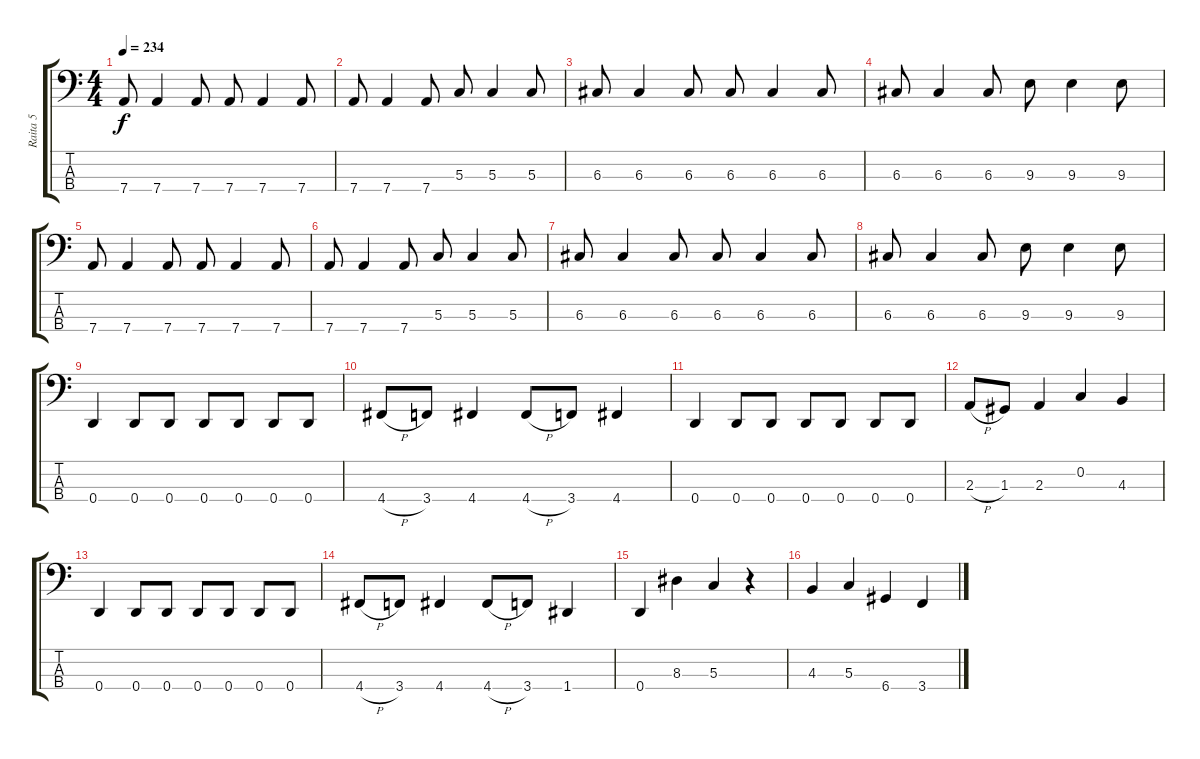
\track ("Raita 5" "Raita 5") {instrument electricbassfinger}
\staff {score tabs}
\tuning (F2 C2 G1 D1) {hide}
\ts (4 4)
\tempo 234
\clef f4
\ks c
7.4.8{dy f} 7.4.4 7.4.8 7.4.8 7.4.4 7.4.8 |
7.4.8 7.4.4 7.4.8 5.3.8 5.3.4 5.3.8 |
6.3.8 6.3.4 6.3.8 6.3.8 6.3.4 6.3.8 |
6.3.8 6.3.4 6.3.8 9.3.8 9.3.4 9.3.8 |
7.4.8 7.4.4 7.4.8 7.4.8 7.4.4 7.4.8 |
7.4.8 7.4.4 7.4.8 5.3.8 5.3.4 5.3.8 |
6.3.8 6.3.4 6.3.8 6.3.8 6.3.4 6.3.8 |
6.3.8 6.3.4 6.3.8 9.3.8 9.3.4 9.3.8 |
0.4.4 0.4.8 0.4.8 0.4.8 0.4.8 0.4.8 0.4.8 |
4.4{h}.8 3.4.8 4.4.4 4.4{h}.8 3.4.8 4.4.4 |
0.4.4 0.4.8 0.4.8 0.4.8 0.4.8 0.4.8 0.4.8 |
2.3{h}.8 1.3.8 2.3.4 0.2.4 4.3.4 |
0.4.4 0.4.8 0.4.8 0.4.8 0.4.8 0.4.8 0.4.8 |
4.4{h}.8 3.4.8 4.4.4 4.4{h}.8 3.4.8 1.4.4 |
0.4.4 8.3.4 5.3.4 r.4 |
4.3.4 5.3.4 6.4.4 3.4.4
